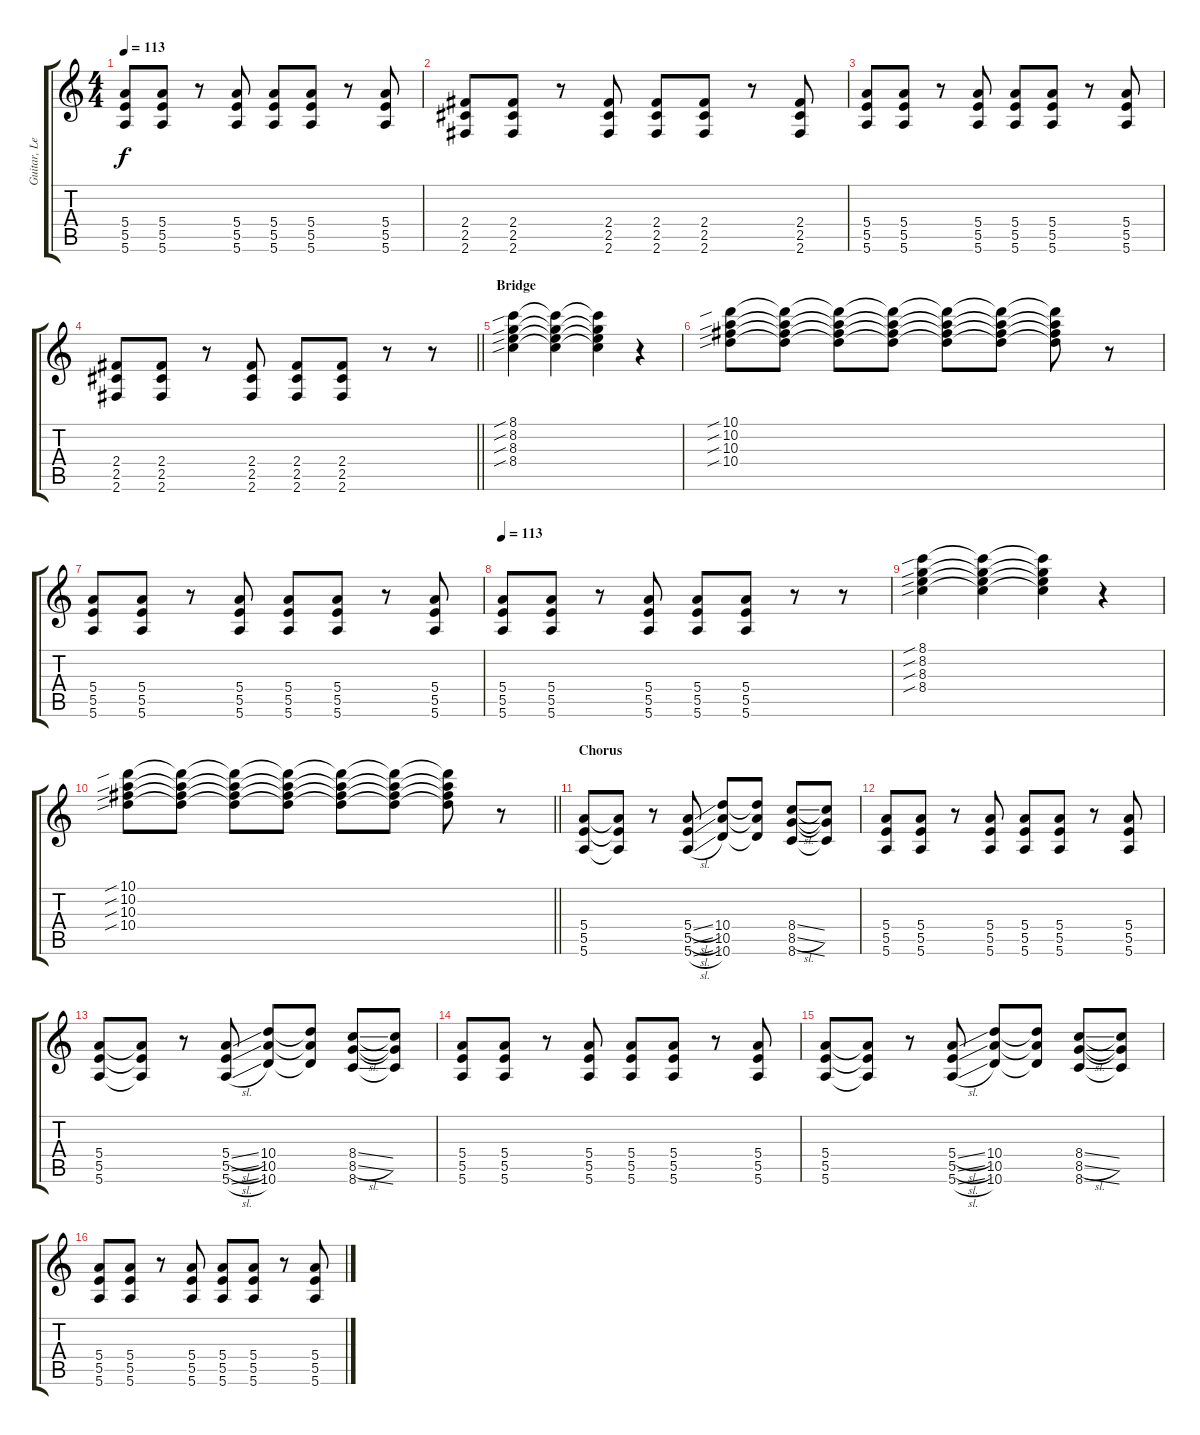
\track ("Guitar, Lead (Open E)" "Guitar, Le") {mute instrument overdrivenguitar}
\staff {score tabs}
\tuning (E4 B3 Ab3 E3 B2 E2) {hide}
\ts (4 4)
\tempo 113
\clef g2
\ks c
(5.4 5.5 5.6).8{dy f} (5.4 5.5 5.6).8 r.8 (5.4 5.5 5.6).8 (5.4 5.5 5.6).8 (5.4 5.5 5.6).8 r.8 (5.4 5.5 5.6).8 |
(2.4 2.5 2.6).8 (2.4 2.5 2.6).8 r.8 (2.4 2.5 2.6).8 (2.4 2.5 2.6).8 (2.4 2.5 2.6).8 r.8 (2.4 2.5 2.6).8 |
(5.4 5.5 5.6).8 (5.4 5.5 5.6).8 r.8 (5.4 5.5 5.6).8 (5.4 5.5 5.6).8 (5.4 5.5 5.6).8 r.8 (5.4 5.5 5.6).8 |
\barLineRight lightlight
(2.4 2.5 2.6).8 (2.4 2.5 2.6).8 r.8 (2.4 2.5 2.6).8 (2.4 2.5 2.6).8 (2.4 2.5 2.6).8 r.8 r.8 |
\section ("" "Bridge")
(8.1{sib} 8.2{sib} 8.3{sib} 8.4{sib}).4 (8.1{t} 8.2{t} 8.3{t} 8.4{t}).4 (8.1{t} 8.2{t} 8.3{t} 8.4{t}).4 r.4 |
(10.1{sib} 10.2{sib} 10.3{sib} 10.4{sib}).8 (10.1{t} 10.2{t} 10.3{t} 10.4{t}).8 (10.1{t} 10.2{t} 10.3{t} 10.4{t}).8 (10.1{t} 10.2{t} 10.3{t} 10.4{t}).8 (10.1{t} 10.2{t} 10.3{t} 10.4{t}).8 (10.1{t} 10.2{t} 10.3{t} 10.4{t}).8 (10.1{t} 10.2{t} 10.3{t} 10.4{t}).8 r.8 |
(5.4 5.5 5.6).8 (5.4 5.5 5.6).8 r.8 (5.4 5.5 5.6).8 (5.4 5.5 5.6).8 (5.4 5.5 5.6).8 r.8 (5.4 5.5 5.6).8 |
\tempo 113
(5.4 5.5 5.6).8 (5.4 5.5 5.6).8 r.8 (5.4 5.5 5.6).8 (5.4 5.5 5.6).8 (5.4 5.5 5.6).8 r.8 r.8 |
(8.1{sib} 8.2{sib} 8.3{sib} 8.4{sib}).4 (8.1{t} 8.2{t} 8.3{t} 8.4{t}).4 (8.1{t} 8.2{t} 8.3{t} 8.4{t}).4 r.4 |
\barLineRight lightlight
(10.1{sib} 10.2{sib} 10.3{sib} 10.4{sib}).8 (10.1{t} 10.2{t} 10.3{t} 10.4{t}).8 (10.1{t} 10.2{t} 10.3{t} 10.4{t}).8 (10.1{t} 10.2{t} 10.3{t} 10.4{t}).8 (10.1{t} 10.2{t} 10.3{t} 10.4{t}).8 (10.1{t} 10.2{t} 10.3{t} 10.4{t}).8 (10.1{t} 10.2{t} 10.3{t} 10.4{t}).8 r.8 |
\section ("" "Chorus")
(5.4 5.5 5.6).8 (5.4{t} 5.5{t} 5.6{t}).8 r.8 (5.4{sl} 5.5{sl} 5.6{sl}).8 (10.4 10.5 10.6).8 (10.4{t} 10.5{t} 10.6{t}).8 (8.4{ss} 8.5{sl} 8.6{ss}).8 (8.4{t} 8.5{t} 8.6{t}).8 |
(5.4 5.5 5.6).8 (5.4 5.5 5.6).8 r.8 (5.4 5.5 5.6).8 (5.4 5.5 5.6).8 (5.4 5.5 5.6).8 r.8 (5.4 5.5 5.6).8 |
(5.4 5.5 5.6).8 (5.4{t} 5.5{t} 5.6{t}).8 r.8 (5.4{sl} 5.5{sl} 5.6{sl}).8 (10.4 10.5 10.6).8 (10.4{t} 10.5{t} 10.6{t}).8 (8.4{ss} 8.5{sl} 8.6{ss}).8 (8.4{t} 8.5{t} 8.6{t}).8 |
(5.4 5.5 5.6).8 (5.4 5.5 5.6).8 r.8 (5.4 5.5 5.6).8 (5.4 5.5 5.6).8 (5.4 5.5 5.6).8 r.8 (5.4 5.5 5.6).8 |
(5.4 5.5 5.6).8 (5.4{t} 5.5{t} 5.6{t}).8 r.8 (5.4{sl} 5.5{sl} 5.6{sl}).8 (10.4 10.5 10.6).8 (10.4{t} 10.5{t} 10.6{t}).8 (8.4{ss} 8.5{sl} 8.6{ss}).8 (8.4{t} 8.5{t} 8.6{t}).8 |
(5.4 5.5 5.6).8 (5.4 5.5 5.6).8 r.8 (5.4 5.5 5.6).8 (5.4 5.5 5.6).8 (5.4 5.5 5.6).8 r.8 (5.4 5.5 5.6).8
